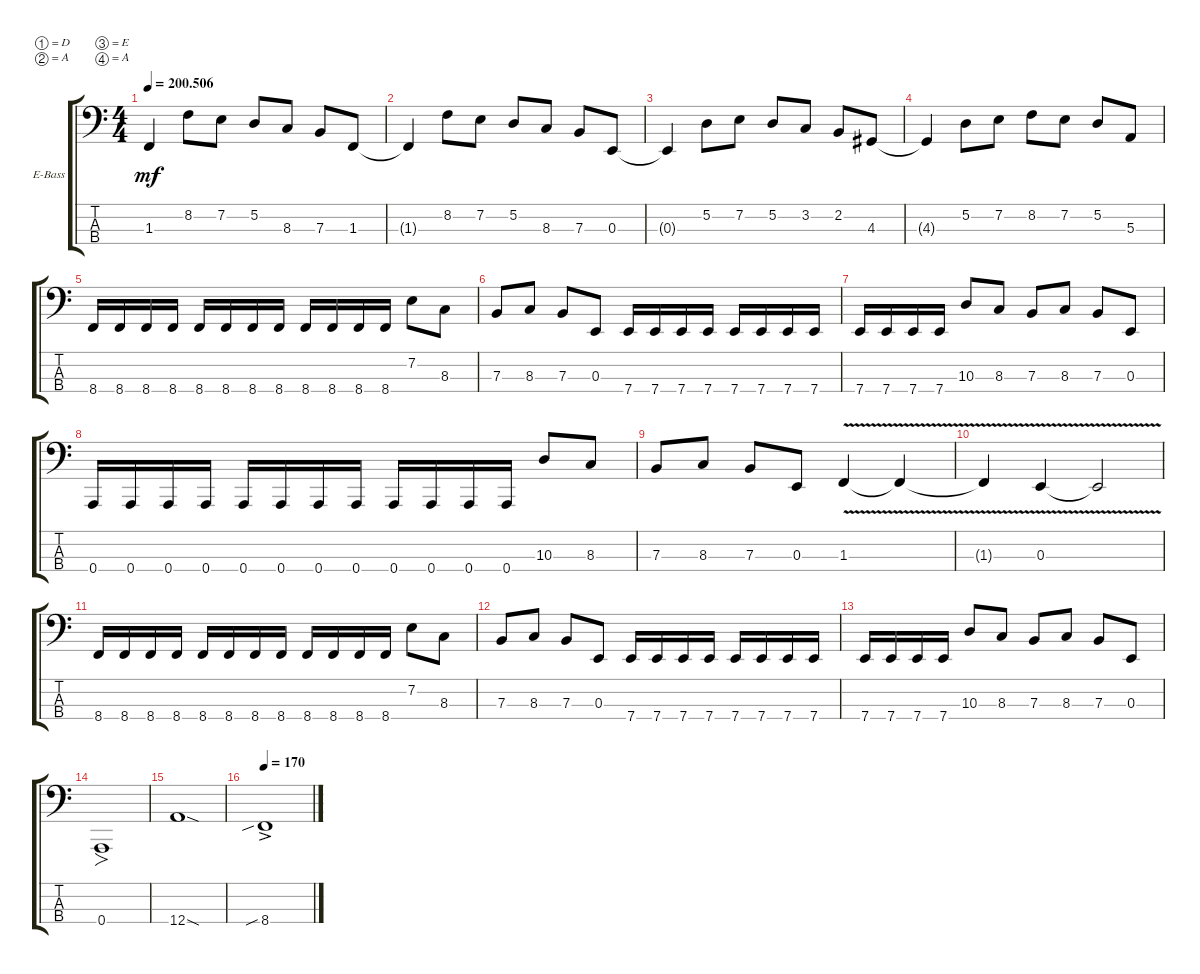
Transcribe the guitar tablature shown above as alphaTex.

\bracketExtendMode groupsimilarinstruments
\firstSystemTrackNameOrientation horizontal
\otherSystemsTrackNameOrientation horizontal
\track ("Sinclair Alleron" "E-Bass") {instrument electricbassfinger}
\staff {score tabs}
\tuning (D2 A1 E1 A0)
\ts (4 4)
\tempo
200.506
\accidentals auto
\clef f4
\ottava regular
\simile none
\ks c
1.3{t}.4{dy mf} 8.2.8 7.2.8 5.2.8 8.3.8 7.3.8 1.3.8 |
1.3{t}.4 8.2.8 7.2.8 5.2.8 8.3.8 7.3.8 0.3.8 |
0.3{t}.4 5.2.8 7.2.8 5.2.8 3.2.8 2.2.8 4.3.8 |
4.3{t}.4 5.2.8 7.2.8 8.2.8 7.2.8 5.2.8 5.3.8 |
8.4.16 8.4.16 8.4.16 8.4.16 8.4.16 8.4.16 8.4.16 8.4.16 8.4.16 8.4.16 8.4.16 8.4.16 7.2.8 8.3.8 |
7.3.8 8.3.8 7.3.8 0.3.8 7.4.16 7.4.16 7.4.16 7.4.16 7.4.16 7.4.16 7.4.16 7.4.16 |
7.4.16 7.4.16 7.4.16 7.4.16 10.3.8 8.3.8 7.3.8 8.3.8 7.3.8 0.3.8 |
0.4.16 0.4.16 0.4.16 0.4.16 0.4.16 0.4.16 0.4.16 0.4.16 0.4.16 0.4.16 0.4.16 0.4.16 10.3.8 8.3.8 |
7.3.8 8.3.8 7.3.8 0.3.8 1.3{v}.4 1.3{v t}.4 |
1.3{v t}.4 0.3{v}.4 0.3{v t}.2 |
8.4.16 8.4.16 8.4.16 8.4.16 8.4.16 8.4.16 8.4.16 8.4.16 8.4.16 8.4.16 8.4.16 8.4.16 7.2.8 8.3.8 |
7.3.8 8.3.8 7.3.8 0.3.8 7.4.16 7.4.16 7.4.16 7.4.16 7.4.16 7.4.16 7.4.16 7.4.16 |
7.4.16 7.4.16 7.4.16 7.4.16 10.3.8 8.3.8 7.3.8 8.3.8 7.3.8 0.3.8 |
0.4.1{fo} |
12.4{sod}.1 |
\tempo 170
8.4{sib ac}.1
